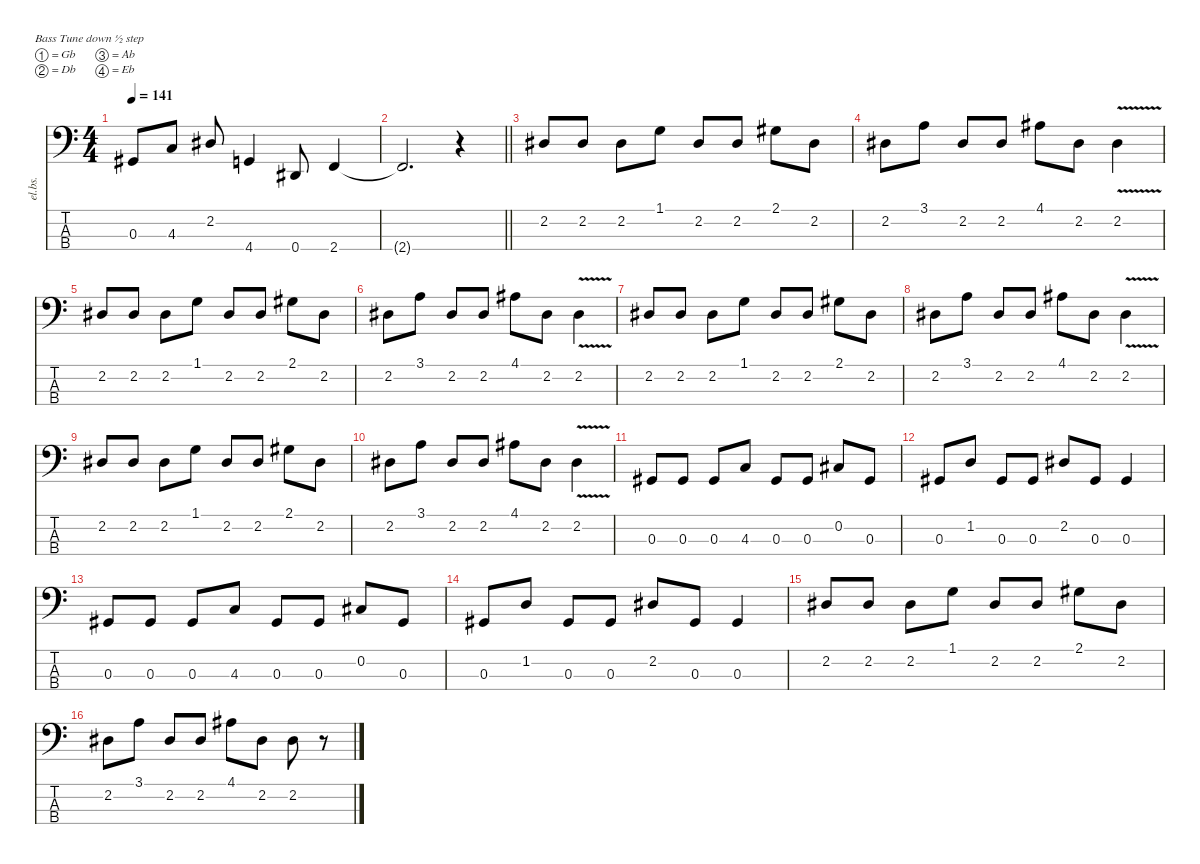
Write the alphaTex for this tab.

\defaultSystemsLayout 4
\hideDynamics
\bracketExtendMode nobrackets
\otherSystemsTrackNameOrientation horizontal
\track ("Bass" "el.bs.") {instrument electricbasspick}
\staff {score tabs}
\tuning (Gb2 Db2 Ab1 Eb1)
\ts (4 4)
\tempo 141
\clef f4
\ks c
0.3{acc #}.8{dy fff beam Up} 4.3.8{dy ff beam Up} 2.2{acc #}.8{dy f beam Up} 4.4.4{dy fff beam Up} 0.4{acc #}.8{dy mf beam Up} 2.4.4{dy ff beam Up} |
\barLineRight lightlight
2.4{t}.2{d dy f beam Up} r.4{beam Up} |
2.2{acc #}.8{dy ff beam Up} 2.2{acc #}.8{beam Up} 2.2{acc #}.8{beam Down} 1.1.8{dy fff beam Down} 2.2{acc #}.8{dy ff beam Up} 2.2{acc #}.8{beam Up} 2.1{acc #}.8{beam Down} 2.2{acc #}.8{beam Down} |
2.2{acc #}.8{beam Down} 3.1.8{dy fff beam Down} 2.2{acc #}.8{dy ff beam Up} 2.2{acc #}.8{beam Up} 4.1{acc #}.8{beam Down} 2.2{acc #}.8{beam Down} 2.2{v acc #}.4{beam Down} |
2.2{acc #}.8{dy fff beam Up} 2.2{acc #}.8{dy ff beam Up} 2.2{acc #}.8{beam Down} 1.1.8{dy fff beam Down} 2.2{acc #}.8{dy ff beam Up} 2.2{acc #}.8{beam Up} 2.1{acc #}.8{beam Down} 2.2{acc #}.8{beam Down} |
2.2{acc #}.8{beam Down} 3.1.8{dy fff beam Down} 2.2{acc #}.8{dy ff beam Up} 2.2{acc #}.8{beam Up} 4.1{acc #}.8{beam Down} 2.2{acc #}.8{beam Down} 2.2{v acc #}.4{beam Down} |
2.2{acc #}.8{beam Up} 2.2{acc #}.8{beam Up} 2.2{acc #}.8{beam Down} 1.1.8{dy fff beam Down} 2.2{acc #}.8{dy ff beam Up} 2.2{acc #}.8{beam Up} 2.1{acc #}.8{beam Down} 2.2{acc #}.8{beam Down} |
2.2{acc #}.8{beam Down} 3.1.8{dy fff beam Down} 2.2{acc #}.8{dy ff beam Up} 2.2{acc #}.8{beam Up} 4.1{acc #}.8{beam Down} 2.2{acc #}.8{beam Down} 2.2{v acc #}.4{beam Down} |
2.2{acc #}.8{beam Up} 2.2{acc #}.8{beam Up} 2.2{acc #}.8{beam Down} 1.1.8{dy fff beam Down} 2.2{acc #}.8{dy ff beam Up} 2.2{acc #}.8{beam Up} 2.1{acc #}.8{beam Down} 2.2{acc #}.8{beam Down} |
2.2{acc #}.8{beam Down} 3.1.8{dy fff beam Down} 2.2{acc #}.8{dy ff beam Up} 2.2{acc #}.8{beam Up} 4.1{acc #}.8{beam Down} 2.2{acc #}.8{beam Down} 2.2{v acc #}.4{beam Down} |
0.3{acc #}.8{beam Up} 0.3{acc #}.8{beam Up} 0.3{acc #}.8{beam Up} 4.3.8{beam Up} 0.3{acc #}.8{beam Up} 0.3{acc #}.8{beam Up} 0.2{acc #}.8{beam Up} 0.3{acc #}.8{beam Up} |
0.3{acc #}.8{beam Up} 1.2.8{dy fff beam Up} 0.3{acc #}.8{dy ff beam Up} 0.3{acc #}.8{beam Up} 2.2{acc #}.8{beam Up} 0.3{acc #}.8{beam Up} 0.3{acc #}.4{beam Up} |
0.3{acc #}.8{beam Up} 0.3{acc #}.8{beam Up} 0.3{acc #}.8{beam Up} 4.3.8{beam Up} 0.3{acc #}.8{beam Up} 0.3{acc #}.8{beam Up} 0.2{acc #}.8{beam Up} 0.3{acc #}.8{beam Up} |
0.3{acc #}.8{dy f beam Up} 1.2.8{dy fff beam Up} 0.3{acc #}.8{dy ff beam Up} 0.3{acc #}.8{dy f beam Up} 2.2{acc #}.8{dy ff beam Up} 0.3{acc #}.8{beam Up} 0.3{acc #}.4{beam Up} |
2.2{acc #}.8{beam Up} 2.2{acc #}.8{beam Up} 2.2{acc #}.8{dy f beam Down} 1.1.8{dy fff beam Down} 2.2{acc #}.8{dy ff beam Up} 2.2{acc #}.8{dy f beam Up} 2.1{acc #}.8{dy ff beam Down} 2.2{acc #}.8{beam Down} |
2.2{acc #}.8{dy f beam Down} 3.1.8{dy fff beam Down} 2.2{acc #}.8{dy ff beam Up} 2.2{acc #}.8{dy f beam Up} 4.1{acc #}.8{beam Down} 2.2{acc #}.8{dy ff beam Down} 2.2{acc #}.8{beam Down} r.8{beam Down}
